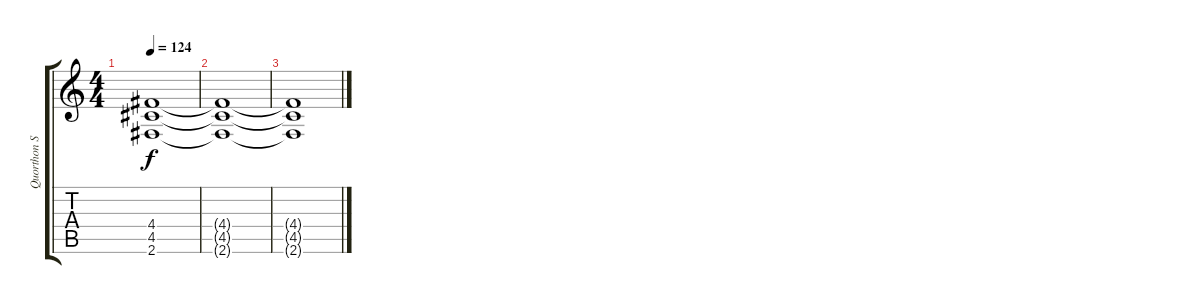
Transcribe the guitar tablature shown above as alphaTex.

\track ("Quorthon Seth" "Quorthon S") {instrument distortionguitar}
\staff {score tabs}
\tuning (E4 B3 G3 D3 A2 E2) {hide}
\ts (4 4)
\tempo 124
\clef g2
\ks c
(4.4{t} 4.5{t} 2.6{t}).1{dy f} |
(4.4{t} 4.5{t} 2.6{t}).1 |
(4.4{t} 4.5{t} 2.6{t}).1
